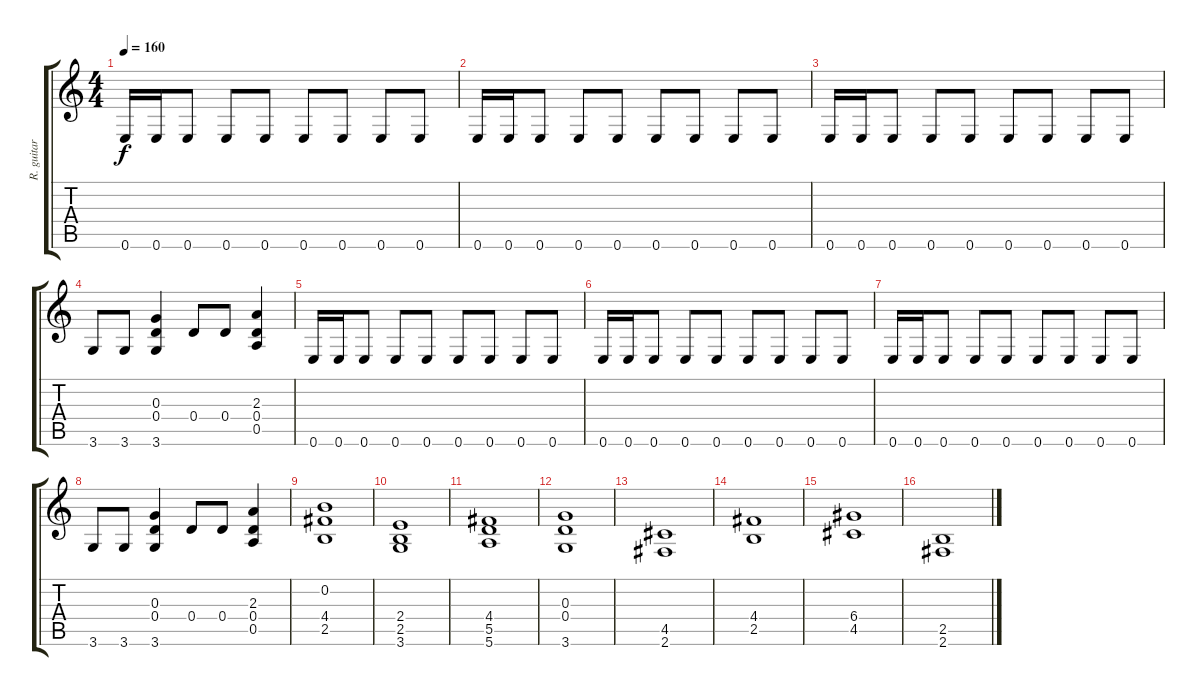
\track ("R. guitar" "R. guitar") {instrument overdrivenguitar}
\staff {score tabs}
\tuning (E4 B3 G3 D3 A2 E2) {hide}
\ts (4 4)
\tempo 160
\clef g2
\ks c
0.6.16{dy f} 0.6.16 0.6.8 0.6.8 0.6.8 0.6.8 0.6.8 0.6.8 0.6.8 |
0.6.16 0.6.16 0.6.8 0.6.8 0.6.8 0.6.8 0.6.8 0.6.8 0.6.8 |
0.6.16 0.6.16 0.6.8 0.6.8 0.6.8 0.6.8 0.6.8 0.6.8 0.6.8 |
3.6.8 3.6.8 (0.3 0.4 3.6).4 0.4.8 0.4.8 (2.3 0.4 0.5).4 |
0.6.16 0.6.16 0.6.8 0.6.8 0.6.8 0.6.8 0.6.8 0.6.8 0.6.8 |
0.6.16 0.6.16 0.6.8 0.6.8 0.6.8 0.6.8 0.6.8 0.6.8 0.6.8 |
0.6.16 0.6.16 0.6.8 0.6.8 0.6.8 0.6.8 0.6.8 0.6.8 0.6.8 |
3.6.8 3.6.8 (0.3 0.4 3.6).4 0.4.8 0.4.8 (2.3 0.4 0.5).4 |
(0.2 4.4 2.5).1 |
(2.4 2.5 3.6).1 |
(4.4 5.5 5.6).1 |
(0.3 0.4 3.6).1 |
(4.5 2.6).1 |
(4.4 2.5).1 |
(6.4 4.5).1 |
(2.5 2.6).1
